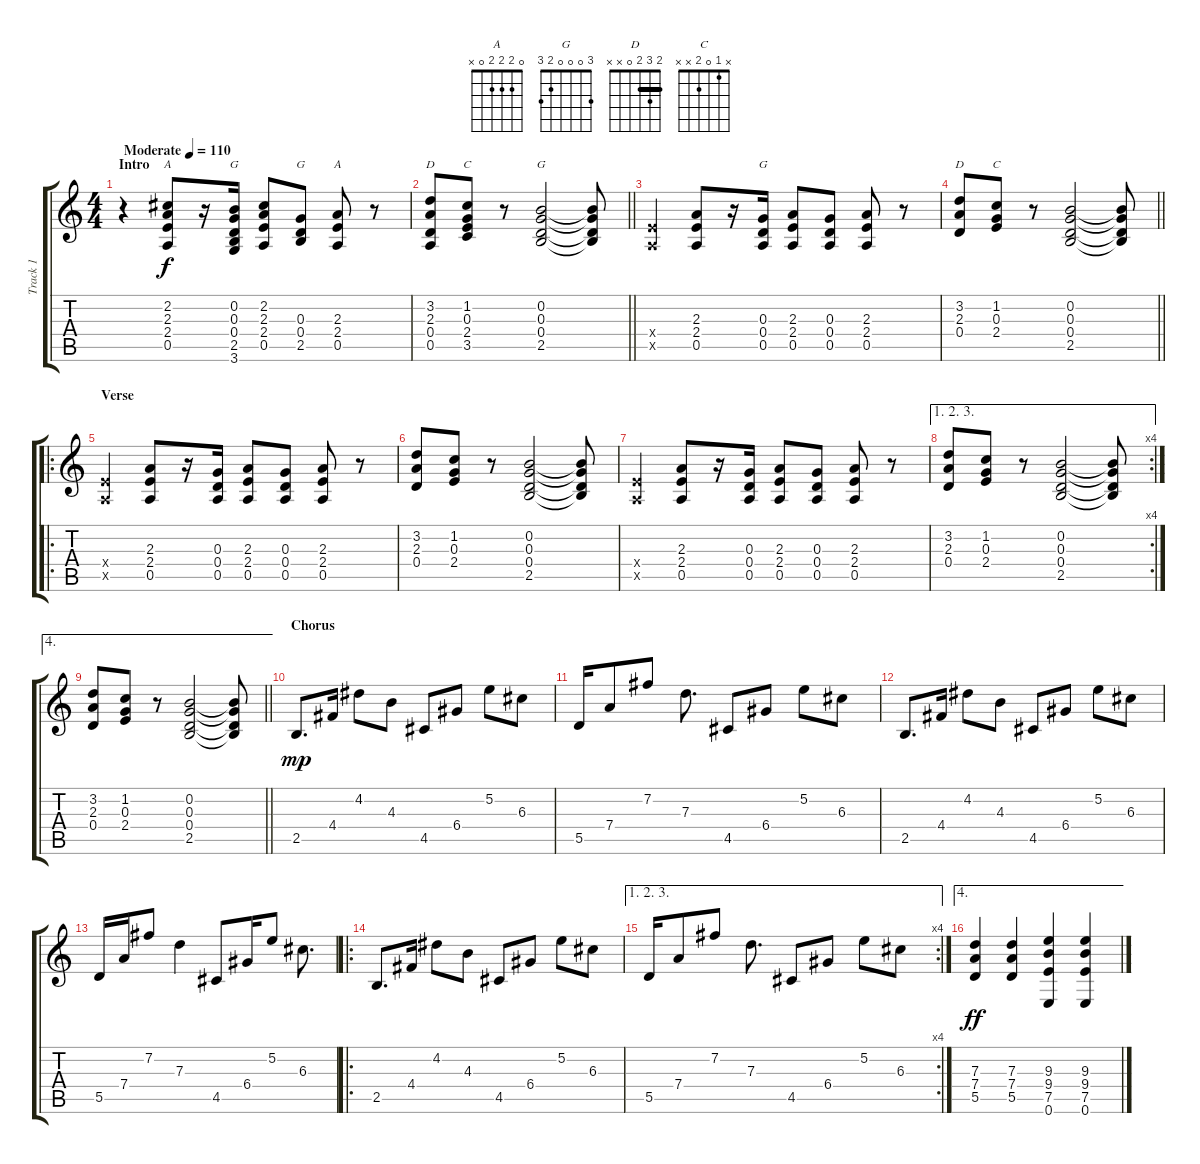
\track ("Track 1" "Track 1") {instrument overdrivenguitar}
\staff {score tabs}
\tuning (E4 B3 G3 D3 A2 E2) {hide}
\chord ("A" x 2 2 2 0 x) {barre 2}
\chord ("G" x 0 0 0 2 3)
\chord ("G" x x 0 0 2 x)
\chord ("A" 0 2 2 2 0 x)
\chord ("D" x 3 2 0 0 x)
\chord ("C" x 1 0 2 3 x)
\chord ("G" x 0 0 0 2 x)
\chord ("G" 3 0 0 0 2 3)
\chord ("D" 2 3 2 0 x x) {barre 2}
\chord ("C" x 1 0 2 x x)
\ts (4 4)
\section ("" "Intro")
\tempo (110 "Moderate")
\clef g2
\ks c
r.4{dy f instrument overdrivenguitar} (2.2 2.3 2.4 0.5).8{ch "A"} r.16 (0.2 0.3 0.4 2.5 3.6).16{ch "G"} (2.2 2.3 2.4 0.5).8 (0.3 0.4 2.5).8{ch "G"} (2.3 2.4 0.5).8{ch "A"} r.8 |
\barLineRight lightlight
(3.2 2.3 0.4 0.5).8{ch "D"} (1.2 0.3 2.4 3.5).8{ch "C"} r.8 (0.2 0.3 0.4 2.5).2{ch "G"} (0.2{t} 0.3{t} 0.4{t} 2.5{t}).8 |
(2.4{x} 0.5{x}).4 (2.3 2.4 0.5).8 r.16 (0.3 0.4 0.5).16{ch "G"} (2.3 2.4 0.5).8 (0.3 0.4 0.5).8 (2.3 2.4 0.5).8 r.8 |
\barLineRight lightlight
(3.2 2.3 0.4).8{ch "D"} (1.2 0.3 2.4).8{ch "C"} r.8 (0.2 0.3 0.4 2.5).2 (0.2{t} 0.3{t} 0.4{t} 2.5{t}).8 |
\ro
\section ("" "Verse")
(2.4{x} 0.5{x}).4 (2.3 2.4 0.5).8 r.16 (0.3 0.4 0.5).16 (2.3 2.4 0.5).8 (0.3 0.4 0.5).8 (2.3 2.4 0.5).8 r.8 |
(3.2 2.3 0.4).8 (1.2 0.3 2.4).8 r.8 (0.2 0.3 0.4 2.5).2 (0.2{t} 0.3{t} 0.4{t} 2.5{t}).8 |
(2.4{x} 0.5{x}).4 (2.3 2.4 0.5).8 r.16 (0.3 0.4 0.5).16 (2.3 2.4 0.5).8 (0.3 0.4 0.5).8 (2.3 2.4 0.5).8 r.8 |
\ae (1 2 3)
\rc 4
(3.2 2.3 0.4).8 (1.2 0.3 2.4).8 r.8 (0.2 0.3 0.4 2.5).2 (0.2{t} 0.3{t} 0.4{t} 2.5{t}).8 |
\ae 4
\barLineRight lightlight
(3.2 2.3 0.4).8 (1.2 0.3 2.4).8 r.8 (0.2 0.3 0.4 2.5).2 (0.2{t} 0.3{t} 0.4{t} 2.5{t}).8 |
\section ("" "Chorus")
2.5.8{d dy mp instrument electricguitarclean} 4.4.16 4.2.8 4.3.8 4.5.8 6.4.8 5.2.8 6.3.8 |
5.5.16 7.4.8 7.2.8 7.3.8{d} 4.5.8 6.4.8 5.2.8 6.3.8 |
2.5.8{d} 4.4.16 4.2.8 4.3.8 4.5.8 6.4.8 5.2.8 6.3.8 |
5.5.16 7.4.16 7.2.8 7.3.4 4.5.8 6.4.16 5.2.8 6.3.8{d} |
\ro
2.5.8{d instrument electricguitarclean} 4.4.16 4.2.8 4.3.8 4.5.8 6.4.8 5.2.8 6.3.8 |
\ae (1 2 3)
\rc 4
5.5.16 7.4.8 7.2.8 7.3.8{d} 4.5.8 6.4.8 5.2.8 6.3.8 |
\ae 4
(7.3 7.4 5.5).4{dy ff instrument overdrivenguitar} (7.3 7.4 5.5).4 (9.3 9.4 7.5 0.6).4 (9.3 9.4 7.5 0.6).4
